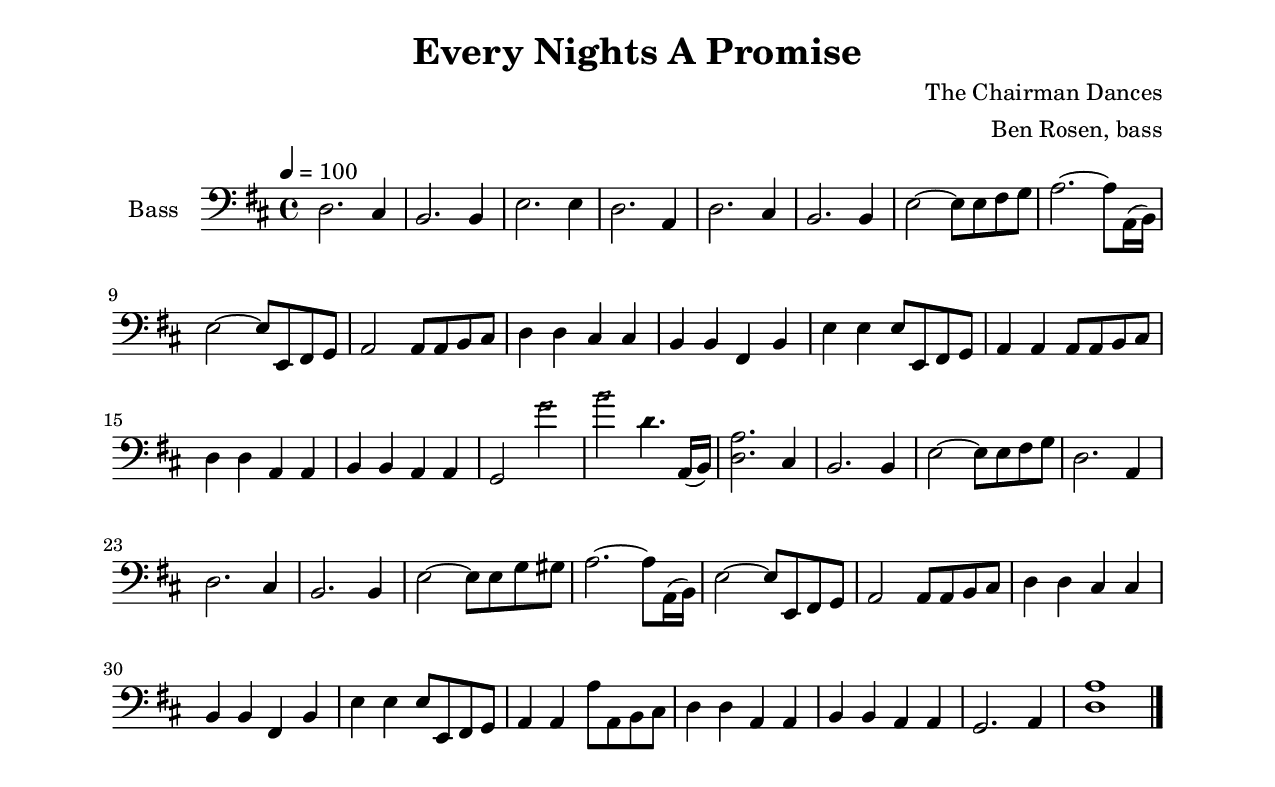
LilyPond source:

\version "2.24.1"

\include "settings.ily"

\header {
  title = "Every Nights A Promise"
  composer = "The Chairman Dances"
  arranger = "Ben Rosen, bass"
}

music = \relative d {
  \tempo 4 = 100
  \key d \major
  \time 4/4
  \clef "bass"

  d2. cs4 |
  b2. b4 |
  e2. e4 |
  d2. a4 |

  d2. cs4 |
  b2. b4 |
  e2 ~ e8 e fs8 g |
  a2. ~ a8 a,16 ( b ) |

  e2 ~ e8 e, fs g |
  a2 a8 a b cs |
  d4 d cs cs |
  b4 b fs b |

  e4 e e8 e, fs g |
  a4 a a8 a b cs |
  d4 d a a |
  b4 b a a |

  g2 \once \override NoteHead.style = #'diamond g'' |
  \once \override NoteHead.style = #'diamond b2
  \once \override NoteHead.style = #'diamond d,4.
  a,16 ( b ) |
  <d a'>2. cs4 |
  b2. b4 |

  e2 ~ e8 e fs g |
  d2. a4 |
  d2. cs4 |
  b2. b4 |

  e2 ~ e8 e g gs |
  a2. ~ a8 a,16 ( b ) |
  e2 ~ e8 e, fs g |
  a2 a8 a b cs |

  d4 d cs cs |
  b4 b fs b |
  e4 e e8 e, fs g |
  a4 a a'8 a, b cs |

  d4 d a a |
  b4 b a a4 |
  g2. a4 |
  <d a'>1 |

  \bar "|."
}

\score {
  \new Staff \with {
    instrumentName = "Bass"
  } {
    \music
  }
}
